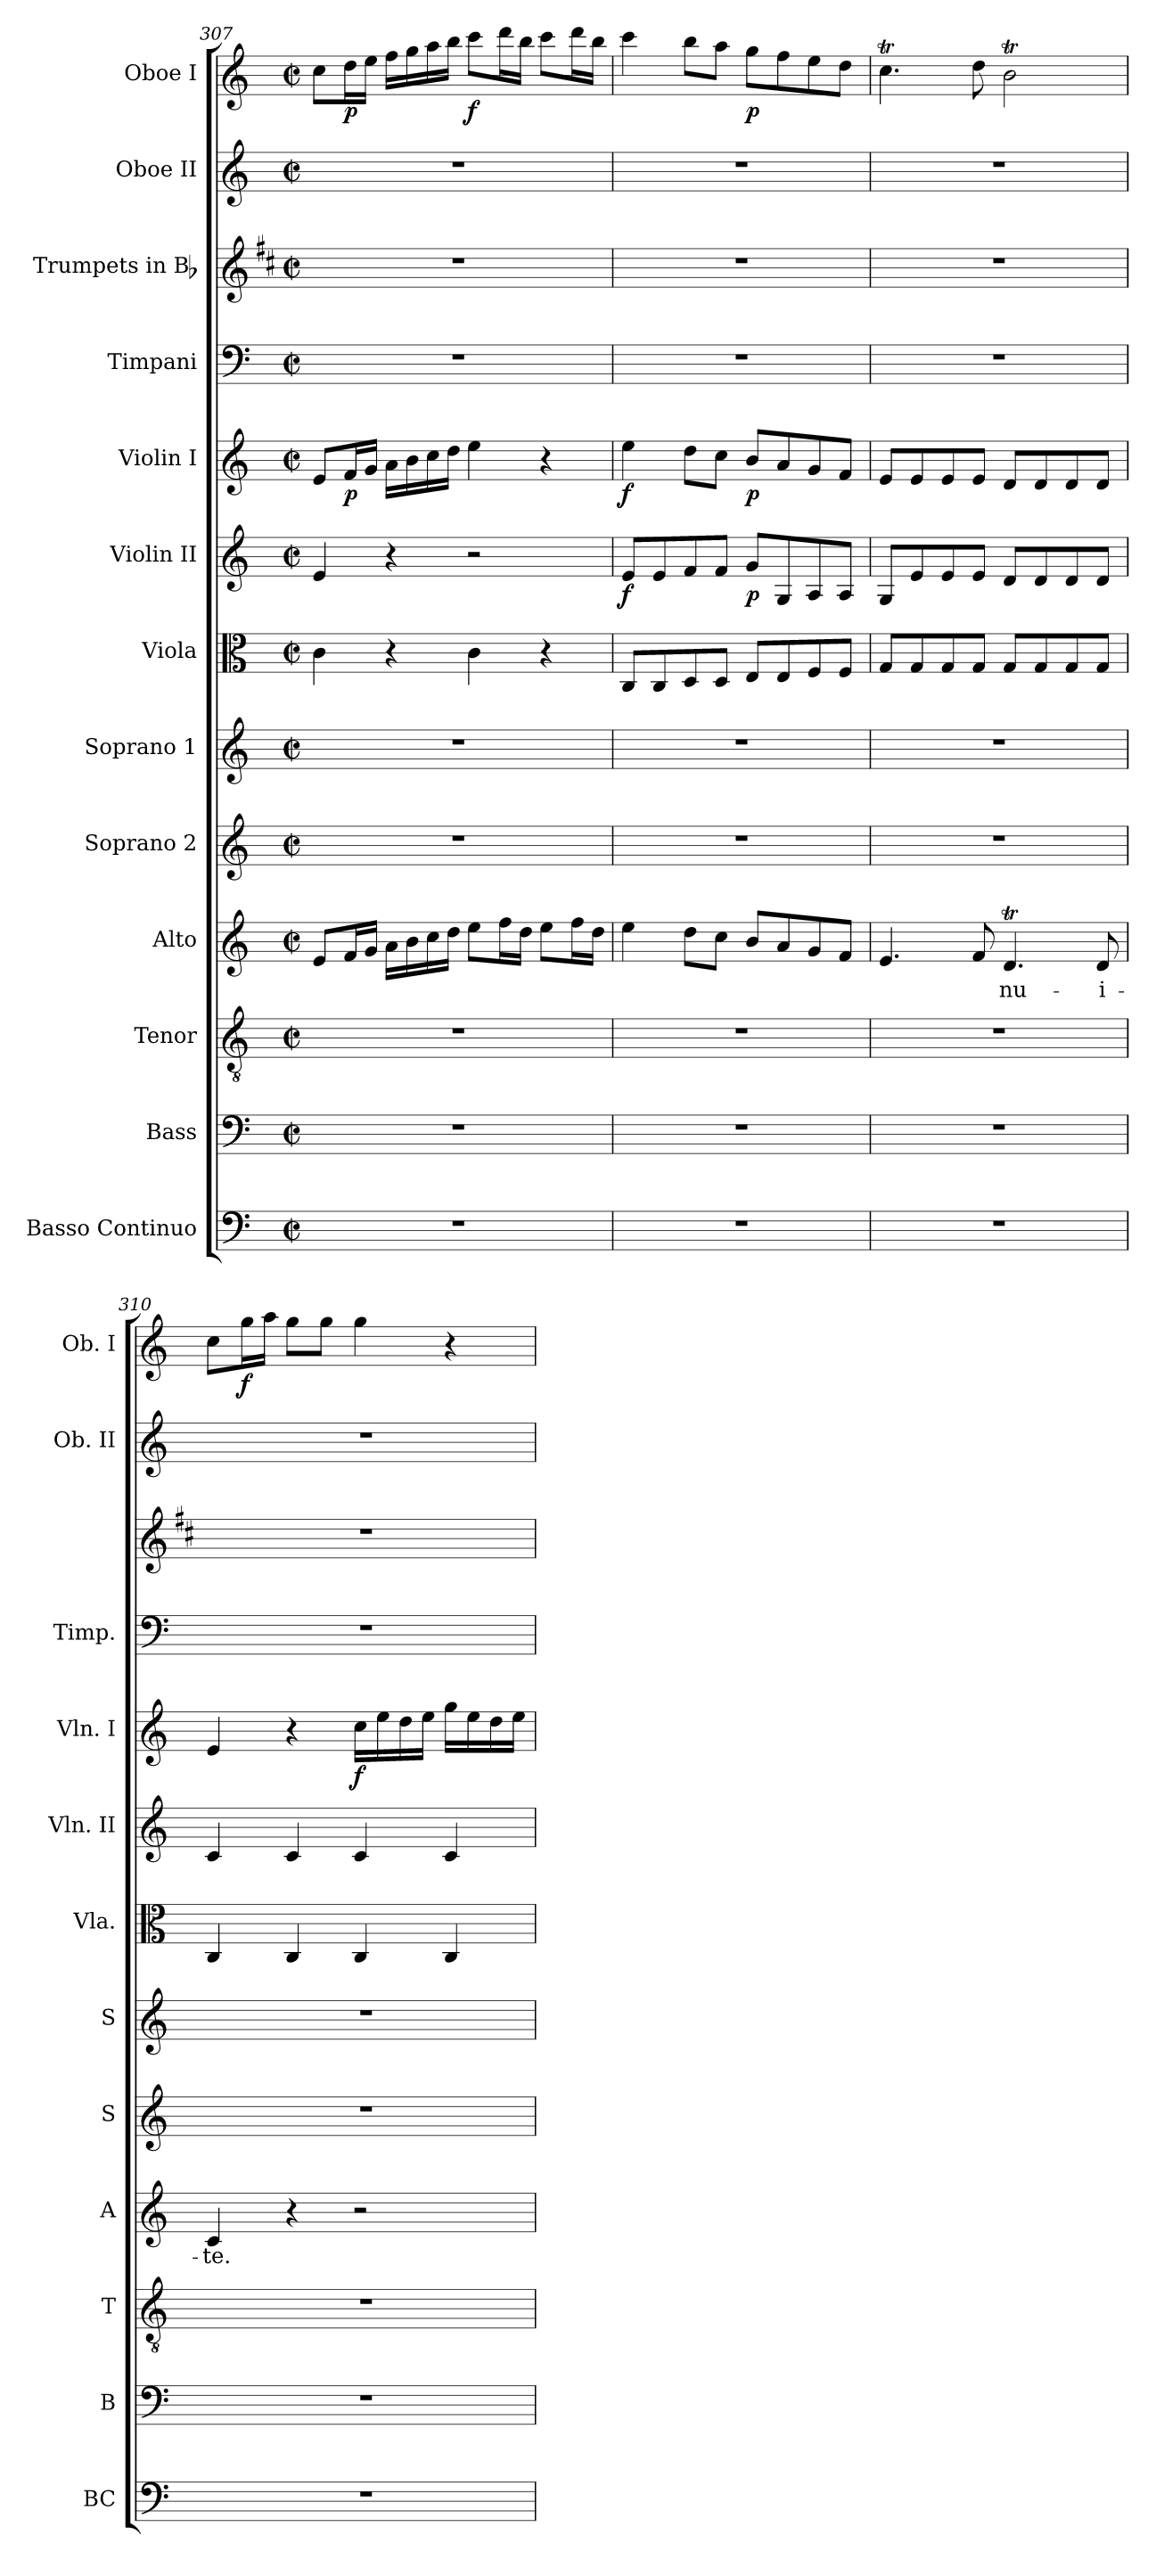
**kern	**kern	**kern	**kern	**text	**kern	**kern	**kern	**kern	**dynam	**kern	**dynam	**kern	**kern	**kern	**kern	**dynam
*part13	*part12	*part11	*part10	*part10	*part9	*part8	*part7	*part6	*part6	*part5	*part5	*part4	*part3	*part2	*part1	*part1
*staff13	*staff12	*staff11	*staff10	*staff10	*staff9	*staff8	*staff7	*staff6	*staff6	*staff5	*staff5	*staff4	*staff3	*staff2	*staff1	*staff1
*I"Basso Continuo	*I"Bass	*I"Tenor	*I"Alto	*	*I"Soprano 2	*I"Soprano 1	*I"Viola	*I"Violin II	*	*I"Violin I	*	*I"Timpani	*I"Trumpets in Bb	*I"Oboe II	*I"Oboe I	*
*I'BC	*I'B	*I'T	*I'A	*	*I'S	*I'S	*I'Vla.	*I'Vln. II	*	*I'Vln. I	*	*I'Timp.	*	*I'Ob. II	*I'Ob. I	*
!!LO:PB:g=z
*clefF4	*clefF4	*clefGv2	*clefG2	*	*clefG2	*clefG2	*clefC3	*clefG2	*	*clefG2	*	*clefF4	*clefG2	*clefG2	*clefG2	*
*	*	*	*	*	*	*	*	*	*	*	*	*	*ITrd1c2	*	*	*
*k[]	*k[]	*k[]	*k[]	*	*k[]	*k[]	*k[]	*k[]	*	*k[]	*	*k[]	*k[]	*k[]	*k[]	*
*C:	*C:	*C:	*C:	*	*C:	*C:	*C:	*C:	*	*C:	*	*C:	*C:	*C:	*C:	*
*M2/2	*M2/2	*M2/2	*M2/2	*	*M2/2	*M2/2	*M2/2	*M2/2	*	*M2/2	*	*M2/2	*M2/2	*M2/2	*M2/2	*
*met(c|)	*met(c|)	*met(c|)	*met(c|)	*	*met(c|)	*met(c|)	*met(c|)	*met(c|)	*	*met(c|)	*	*met(c|)	*met(c|)	*met(c|)	*met(c|)	*
=307	=307	=307	=307	=307	=307	=307	=307	=307	=307	=307	=307	=307	=307	=307	=307	=307
1r	1r	1r	8e/L	.	1r	1r	4c\	4e/	.	8e/L	.	1r	1r	1r	8cc\L	.
!	!	!	!	!	!	!	!	!	!	!	!LO:DY:b	!	!	!	!	!LO:DY:b
.	.	.	16f/L	.	.	.	.	.	.	16f/L	p	.	.	.	16dd\L	p
.	.	.	16g/JJ	.	.	.	.	.	.	16g/JJ	.	.	.	.	16ee\JJ	.
.	.	.	16a\LL	.	.	.	4r	4r	.	16a\LL	.	.	.	.	16ff\LL	.
.	.	.	16b\	.	.	.	.	.	.	16b\	.	.	.	.	16gg\	.
.	.	.	16cc\	.	.	.	.	.	.	16cc\	.	.	.	.	16aa\	.
.	.	.	16dd\JJ	.	.	.	.	.	.	16dd\JJ	.	.	.	.	16bb\JJ	.
!	!	!	!	!	!	!	!	!	!	!	!	!	!	!	!	!LO:DY:b
.	.	.	8ee\L	.	.	.	4c\	2r	.	4ee\	.	.	.	.	8ccc\L	f
.	.	.	16ff\L	.	.	.	.	.	.	.	.	.	.	.	16ddd\L	.
.	.	.	16dd\JJ	.	.	.	.	.	.	.	.	.	.	.	16bb\JJ	.
.	.	.	8ee\L	.	.	.	4r	.	.	4r	.	.	.	.	8ccc\L	.
.	.	.	16ff\L	.	.	.	.	.	.	.	.	.	.	.	16ddd\L	.
.	.	.	16dd\JJ	.	.	.	.	.	.	.	.	.	.	.	16bb\JJ	.
=308	=308	=308	=308	=308	=308	=308	=308	=308	=308	=308	=308	=308	=308	=308	=308	=308
!	!	!	!	!	!	!	!	!	!LO:DY:b	!	!LO:DY:b	!	!	!	!	!
1r	1r	1r	4ee\	.	1r	1r	8C/L	8e/L	f	4ee\	f	1r	1r	1r	4ccc\	.
.	.	.	.	.	.	.	8C/	8e/	.	.	.	.	.	.	.	.
.	.	.	8dd\L	.	.	.	8D/	8f/	.	8dd\L	.	.	.	.	8bb\L	.
.	.	.	8cc\J	.	.	.	8D/J	8f/J	.	8cc\J	.	.	.	.	8aa\J	.
!	!	!	!	!	!	!	!	!	!LO:DY:b	!	!LO:DY:b	!	!	!	!	!LO:DY:b
.	.	.	8b/L	.	.	.	8E/L	8g/L	p	8b/L	p	.	.	.	8gg\L	p
.	.	.	8a/	.	.	.	8E/	8G/	.	8a/	.	.	.	.	8ff\	.
.	.	.	8g/	.	.	.	8F/	8A/	.	8g/	.	.	.	.	8ee\	.
.	.	.	8f/J	.	.	.	8F/J	8A/J	.	8f/J	.	.	.	.	8dd\J	.
=309	=309	=309	=309	=309	=309	=309	=309	=309	=309	=309	=309	=309	=309	=309	=309	=309
1r	1r	1r	4.e/	.	1r	1r	8G/L	8G/L	.	8e/L	.	1r	1r	1r	4.ccT\	.
.	.	.	.	.	.	.	8G/	8e/	.	8e/	.	.	.	.	.	.
.	.	.	.	.	.	.	8G/	8e/	.	8e/	.	.	.	.	.	.
.	.	.	8f/	.	.	.	8G/J	8e/J	.	8e/J	.	.	.	.	8dd\	.
!	!	!	!	!LO:LY:b	!	!	!	!	!	!	!	!	!	!	!	!
.	.	.	4.dT/	-nu-	.	.	8G/L	8d/L	.	8d/L	.	.	.	.	2bt\	.
.	.	.	.	.	.	.	8G/	8d/	.	8d/	.	.	.	.	.	.
.	.	.	.	.	.	.	8G/	8d/	.	8d/	.	.	.	.	.	.
!	!	!	!	!LO:LY:b	!	!	!	!	!	!	!	!	!	!	!	!
.	.	.	8d/	-i-	.	.	8G/J	8d/J	.	8d/J	.	.	.	.	.	.
=310	=310	=310	=310	=310	=310	=310	=310	=310	=310	=310	=310	=310	=310	=310	=310	=310
!	!	!	!	!LO:LY:b	!	!	!	!	!	!	!	!	!	!	!	!
1r	1r	1r	4c/	-te.	1r	1r	4C/	4c/	.	4e/	.	1r	1r	1r	8cc\L	.
!	!	!	!	!	!	!	!	!	!	!	!	!	!	!	!	!LO:DY:b
.	.	.	.	.	.	.	.	.	.	.	.	.	.	.	16gg\L	f
.	.	.	.	.	.	.	.	.	.	.	.	.	.	.	16aa\JJ	.
.	.	.	4r	.	.	.	4C/	4c/	.	4r	.	.	.	.	8gg\L	.
.	.	.	.	.	.	.	.	.	.	.	.	.	.	.	8gg\J	.
!	!	!	!	!	!	!	!	!	!	!	!LO:DY:b	!	!	!	!	!
.	.	.	2r	.	.	.	4C/	4c/	.	16cc\LL	f	.	.	.	4gg\	.
.	.	.	.	.	.	.	.	.	.	16ee\	.	.	.	.	.	.
.	.	.	.	.	.	.	.	.	.	16dd\	.	.	.	.	.	.
.	.	.	.	.	.	.	.	.	.	16ee\JJ	.	.	.	.	.	.
.	.	.	.	.	.	.	4C/	4c/	.	16gg\LL	.	.	.	.	4r	.
.	.	.	.	.	.	.	.	.	.	16ee\	.	.	.	.	.	.
.	.	.	.	.	.	.	.	.	.	16dd\	.	.	.	.	.	.
.	.	.	.	.	.	.	.	.	.	16ee\JJ	.	.	.	.	.	.
=	=	=	=	=	=	=	=	=	=	=	=	=	=	=	=	=
*-	*-	*-	*-	*-	*-	*-	*-	*-	*-	*-	*-	*-	*-	*-	*-	*-
